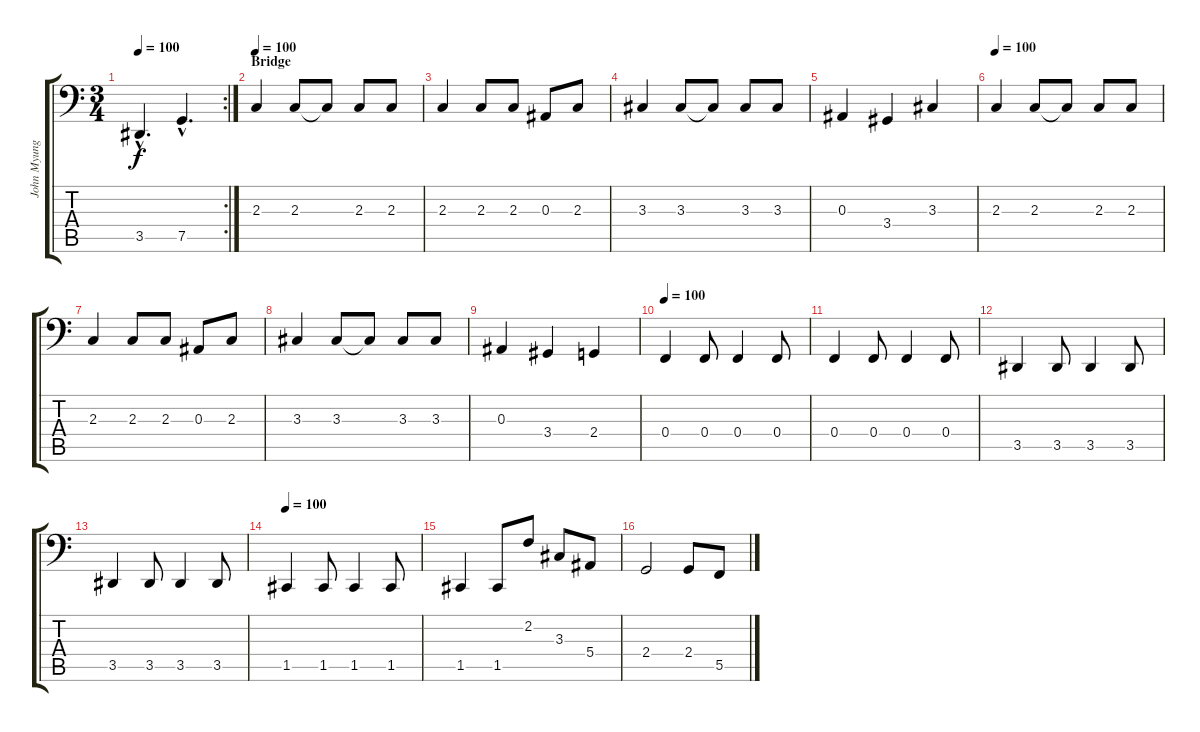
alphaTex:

\track ("John Myung" "John Myung") {instrument electricbassfinger}
\staff {score tabs}
\tuning (Ab2 Eb2 Bb1 F1 C1 G0) {hide}
\rc 2
\ts (3 4)
\tempo 100
\clef f4
\ks c
3.5{hac}.4{d dy f} 7.5{hac}.4{d} |
\section ("" "Bridge")
\tempo 100
2.3.4 2.3.8 2.3{t}.8 2.3.8 2.3.8 |
2.3.4 2.3.8 2.3.8 0.3.8 2.3.8 |
3.3.4 3.3.8 3.3{t}.8 3.3.8 3.3.8 |
0.3.4 3.4.4 3.3.4 |
\tempo 100
2.3.4 2.3.8 2.3{t}.8 2.3.8 2.3.8 |
2.3.4 2.3.8 2.3.8 0.3.8 2.3.8 |
3.3.4 3.3.8 3.3{t}.8 3.3.8 3.3.8 |
0.3.4 3.4.4 2.4.4 |
\tempo 100
0.4.4 0.4.8 0.4.4 0.4.8 |
0.4.4 0.4.8 0.4.4 0.4.8 |
3.5.4 3.5.8 3.5.4 3.5.8 |
3.5.4 3.5.8 3.5.4 3.5.8 |
\tempo 100
1.5.4 1.5.8 1.5.4 1.5.8 |
1.5.4 1.5.8 2.2.8 3.3.8 5.4.8 |
2.4.2 2.4.8 5.5.8
